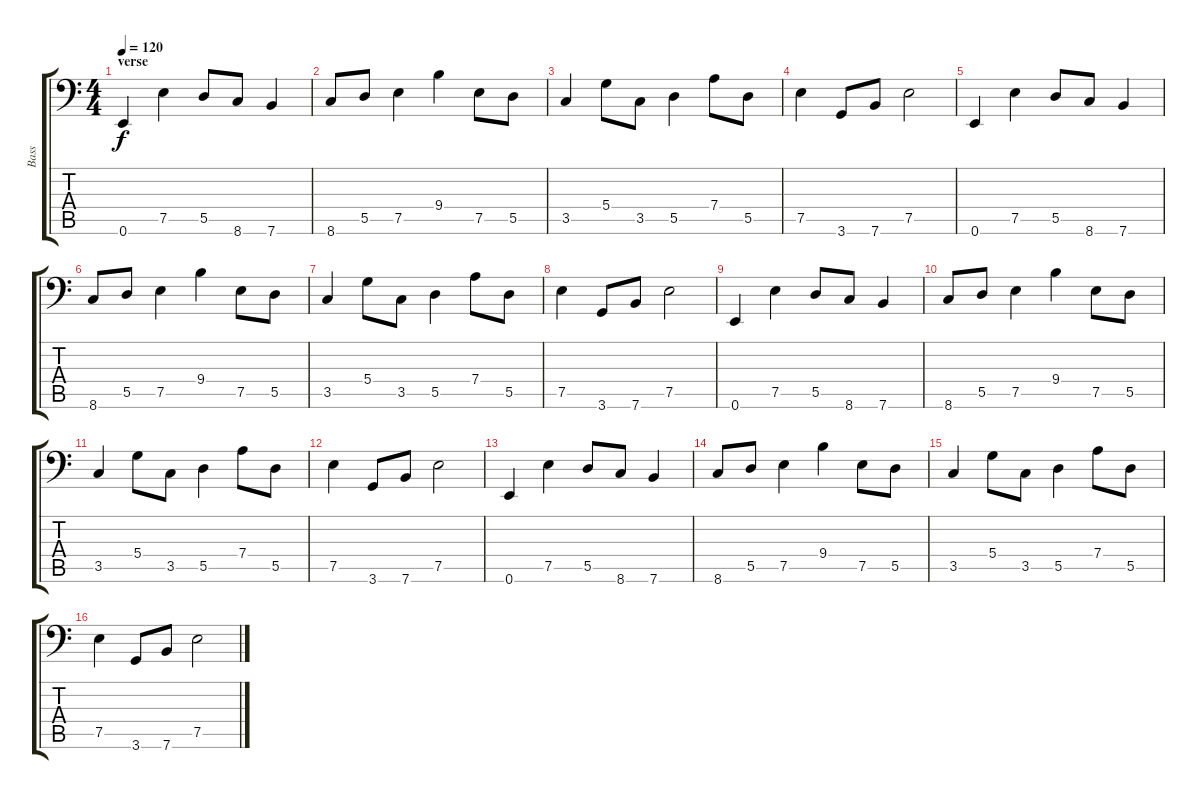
\track ("Bass" "Bass") {instrument electricbassfinger}
\staff {score tabs}
\tuning (E3 B2 G2 D2 A1 E1) {hide}
\ts (4 4)
\section ("" "verse")
\tempo 120
\clef f4
\ks c
0.6.4{dy f} 7.5.4 5.5.8 8.6.8 7.6.4 |
8.6.8 5.5.8 7.5.4 9.4.4 7.5.8 5.5.8 |
3.5.4 5.4.8 3.5.8 5.5.4 7.4.8 5.5.8 |
7.5.4 3.6.8 7.6.8 7.5.2 |
0.6.4 7.5.4 5.5.8 8.6.8 7.6.4 |
8.6.8 5.5.8 7.5.4 9.4.4 7.5.8 5.5.8 |
3.5.4 5.4.8 3.5.8 5.5.4 7.4.8 5.5.8 |
7.5.4 3.6.8 7.6.8 7.5.2 |
0.6.4 7.5.4 5.5.8 8.6.8 7.6.4 |
8.6.8 5.5.8 7.5.4 9.4.4 7.5.8 5.5.8 |
3.5.4 5.4.8 3.5.8 5.5.4 7.4.8 5.5.8 |
7.5.4 3.6.8 7.6.8 7.5.2 |
0.6.4 7.5.4 5.5.8 8.6.8 7.6.4 |
8.6.8 5.5.8 7.5.4 9.4.4 7.5.8 5.5.8 |
3.5.4 5.4.8 3.5.8 5.5.4 7.4.8 5.5.8 |
7.5.4 3.6.8 7.6.8 7.5.2
